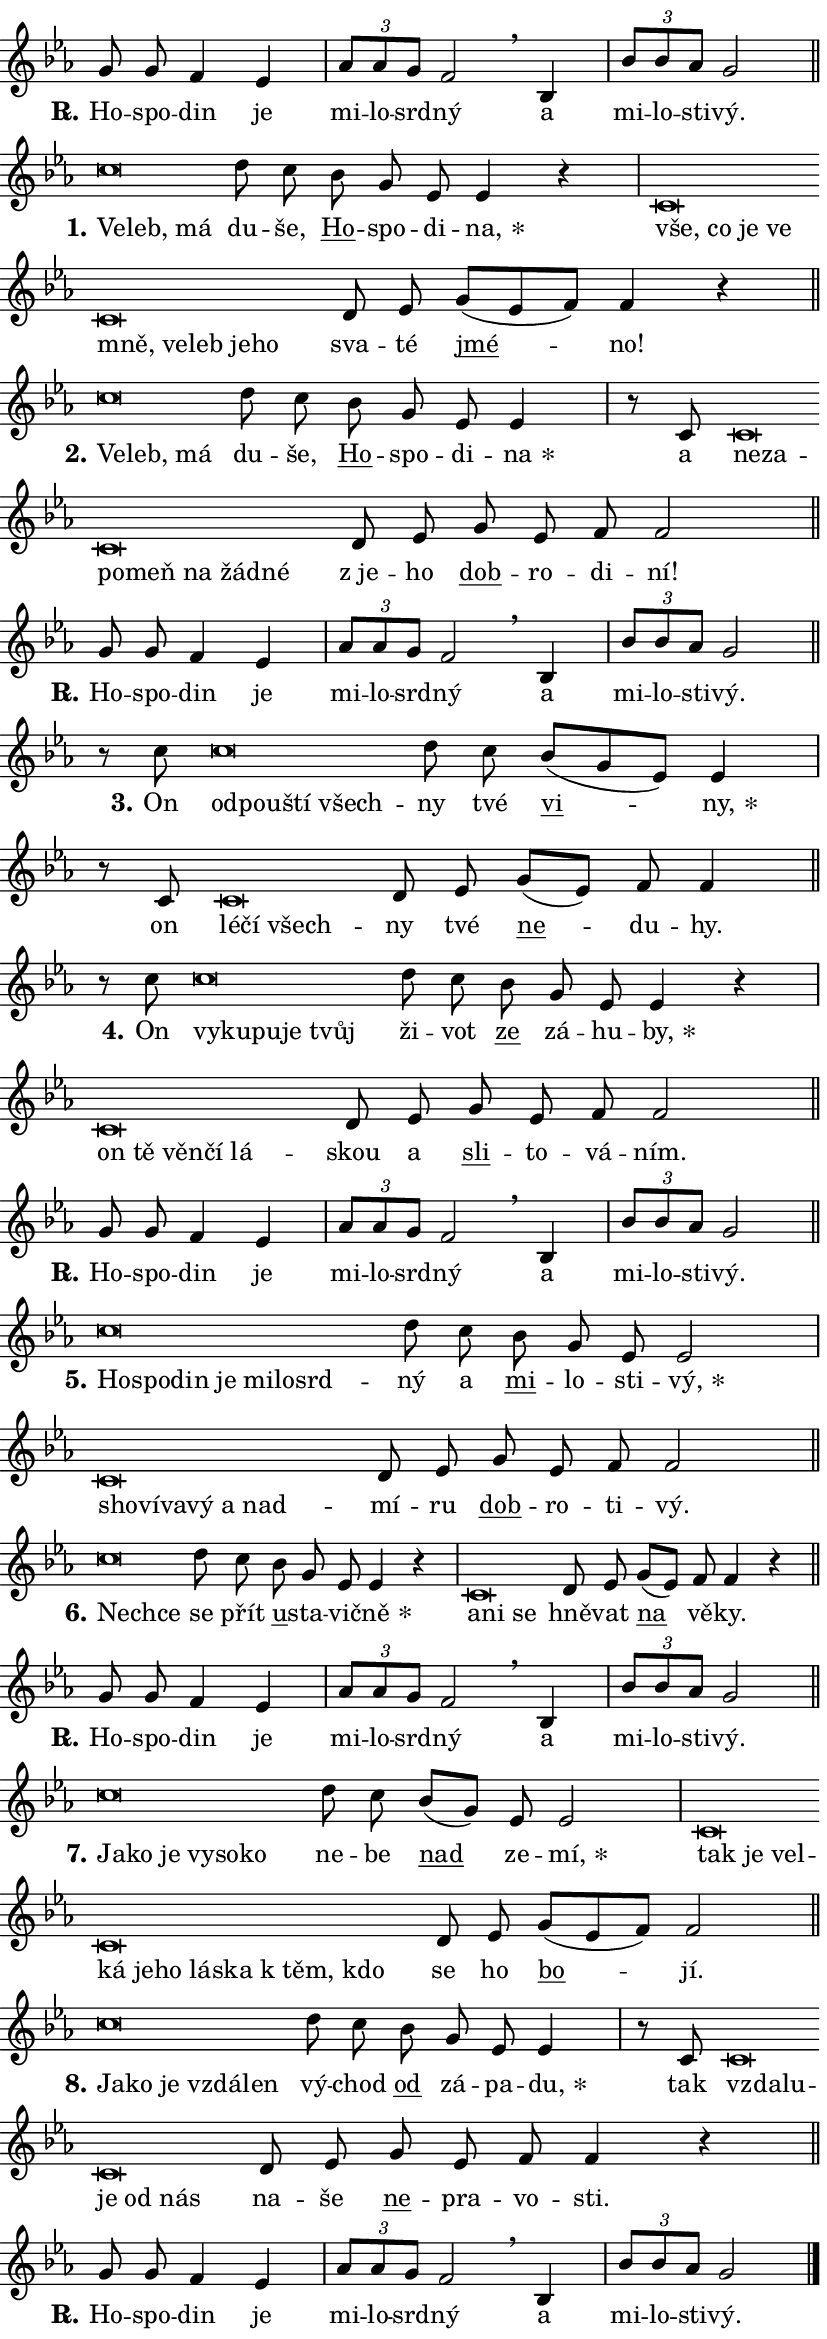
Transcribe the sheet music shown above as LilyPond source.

\version "2.24.0"
\header { tagline = "" }
\paper {
  indent = 0\cm
  top-margin = 0\cm
  right-margin = 0.13\cm % to fit lyric hyphens
  bottom-margin = 0\cm
  left-margin = 0\cm
  paper-width = 14\cm
  page-breaking = #ly:one-page-breaking
  system-system-spacing.basic-distance = #11
  score-system-spacing.basic-distance = #11
  ragged-last = ##f
}


%% Author: Thomas Morley
%% https://lists.gnu.org/archive/html/lilypond-user/2020-05/msg00002.html
#(define (line-position grob)
"Returns position of @var[grob} in current system:
   @code{'start}, if at first time-step
   @code{'end}, if at last time-step
   @code{'middle} otherwise
"
  (let* ((col (ly:item-get-column grob))
         (ln (ly:grob-object col 'left-neighbor))
         (rn (ly:grob-object col 'right-neighbor))
         (col-to-check-left (if (ly:grob? ln) ln col))
         (col-to-check-right (if (ly:grob? rn) rn col))
         (break-dir-left
           (and
             (ly:grob-property col-to-check-left 'non-musical #f)
             (ly:item-break-dir col-to-check-left)))
         (break-dir-right
           (and
             (ly:grob-property col-to-check-right 'non-musical #f)
             (ly:item-break-dir col-to-check-right))))
        (cond ((eqv? 1 break-dir-left) 'start)
              ((eqv? -1 break-dir-right) 'end)
              (else 'middle))))

#(define (tranparent-at-line-position vctor)
  (lambda (grob)
  "Relying on @code{line-position} select the relevant enry from @var{vctor}.
Used to determine transparency,"
    (case (line-position grob)
      ((end) (not (vector-ref vctor 0)))
      ((middle) (not (vector-ref vctor 1)))
      ((start) (not (vector-ref vctor 2))))))

noteHeadBreakVisibility =
#(define-music-function (break-visibility)(vector?)
"Makes @code{NoteHead}s transparent relying on @var{break-visibility}"
#{
  \override NoteHead.transparent =
    #(tranparent-at-line-position break-visibility)
#})

#(define delete-ledgers-for-transparent-note-heads
  (lambda (grob)
    "Reads whether a @code{NoteHead} is transparent.
If so this @code{NoteHead} is removed from @code{'note-heads} from
@var{grob}, which is supposed to be @code{LedgerLineSpanner}.
As a result ledgers are not printed for this @code{NoteHead}"
    (let* ((nhds-array (ly:grob-object grob 'note-heads))
           (nhds-list
             (if (ly:grob-array? nhds-array)
                 (ly:grob-array->list nhds-array)
                 '()))
           ;; Relies on the transparent-property being done before
           ;; Staff.LedgerLineSpanner.after-line-breaking is executed.
           ;; This is fragile ...
           (to-keep
             (remove
               (lambda (nhd)
                 (ly:grob-property nhd 'transparent #f))
               nhds-list)))
      ;; TODO find a better method to iterate over grob-arrays, similiar
      ;; to filter/remove etc for lists
      ;; For now rebuilt from scratch
      (set! (ly:grob-object grob 'note-heads)  '())
      (for-each
        (lambda (nhd)
          (ly:pointer-group-interface::add-grob grob 'note-heads nhd))
        to-keep))))

squashNotes = {
  \override NoteHead.X-extent = #'(-0.2 . 0.2)
  \override NoteHead.Y-extent = #'(-0.75 . 0)
  \override NoteHead.stencil =
    #(lambda (grob)
       (let ((pos (ly:grob-property grob 'staff-position)))
         (begin
           (if (< pos -7) (display "ERROR: Lower brevis then expected\n") (display ""))
           (if (<= pos -6) ly:text-interface::print ly:note-head::print))))
}
unSquashNotes = {
  \revert NoteHead.X-extent
  \revert NoteHead.Y-extent
  \revert NoteHead.stencil
}

hideNotes = \noteHeadBreakVisibility #begin-of-line-visible
unHideNotes = \noteHeadBreakVisibility #all-visible

% work-around for resetting accidentals
% https://lilypond.org/doc/v2.23/Documentation/notation/displaying-rhythms#unmetered-music
cadenzaMeasure = {
  \cadenzaOff
  \partial 1024 s1024
  \cadenzaOn
}

#(define-markup-command (accent layout props text) (markup?)
  "Underline accented syllable"
  (interpret-markup layout props
    #{\markup \override #'(offset . 4.3) \underline { #text }#}))

responsum = \markup \concat {
  "R" \hspace #-1.05 \path #0.1 #'((moveto 0 0.07) (lineto 0.9 0.8)) \hspace #0.05 "."
}

spaceSize = #0.6828661417322834 % exact space size for TeX Gyre Schola

\layout {
  \context {
    \Staff
    \remove "Time_signature_engraver"
    \override LedgerLineSpanner.after-line-breaking = #delete-ledgers-for-transparent-note-heads
  }
  \context {
    \Lyrics {
      \override LyricSpace.minimum-distance = \spaceSize
      \override LyricText.font-name = #"TeX Gyre Schola"
      \override LyricText.font-size = 1
      \override StanzaNumber.font-name = #"TeX Gyre Schola Bold"
      \override StanzaNumber.font-size = 1
    }
  }
  \context {
    \Score 
    \override NoteHead.text =
      #(lambda (grob) 
        (let ((pos (ly:grob-property grob 'staff-position)))
          #{\markup {
            \combine
              \halign #-0.55 \raise #(if (= pos -6) 0 0.5) \override #'(thickness . 2) \draw-line #'(3.2 . 0)
              \musicglyph "noteheads.sM1"
          }#}))
  }
}

% magnetic-lyrics.ily
%
%   written by
%     Jean Abou Samra <jean@abou-samra.fr>
%     Werner Lemberg <wl@gnu.org>
%
%   adapted by
%     Jiri Hon <jiri.hon@gmail.com>
%
% Version 2022-Apr-15

% https://www.mail-archive.com/lilypond-user@gnu.org/msg149350.html

#(define (Left_hyphen_pointer_engraver context)
   "Collect syllable-hyphen-syllable occurrences in lyrics and store
them in properties.  This engraver only looks to the left.  For
example, if the lyrics input is @code{foo -- bar}, it does the
following.

@itemize @bullet
@item
Set the @code{text} property of the @code{LyricHyphen} grob between
@q{foo} and @q{bar} to @code{foo}.

@item
Set the @code{left-hyphen} property of the @code{LyricText} grob with
text @q{foo} to the @code{LyricHyphen} grob between @q{foo} and
@q{bar}.
@end itemize

Use this auxiliary engraver in combination with the
@code{lyric-@/text::@/apply-@/magnetic-@/offset!} hook."
   (let ((hyphen #f)
         (text #f))
     (make-engraver
      (acknowledgers
       ((lyric-syllable-interface engraver grob source-engraver)
        (set! text grob)))
      (end-acknowledgers
       ((lyric-hyphen-interface engraver grob source-engraver)
        ;(when (not (grob::has-interface grob 'lyric-space-interface))
          (set! hyphen grob)));)
      ((stop-translation-timestep engraver)
       (when (and text hyphen)
         (ly:grob-set-object! text 'left-hyphen hyphen))
       (set! text #f)
       (set! hyphen #f)))))

#(define (lyric-text::apply-magnetic-offset! grob)
   "If the space between two syllables is less than the value in
property @code{LyricText@/.details@/.squash-threshold}, move the right
syllable to the left so that it gets concatenated with the left
syllable.

Use this function as a hook for
@code{LyricText@/.after-@/line-@/breaking} if the
@code{Left_@/hyphen_@/pointer_@/engraver} is active."
   (let ((hyphen (ly:grob-object grob 'left-hyphen #f)))
     (when hyphen
       (let ((left-text (ly:spanner-bound hyphen LEFT)))
         (when (grob::has-interface left-text 'lyric-syllable-interface)
           (let* ((common (ly:grob-common-refpoint grob left-text X))
                  (this-x-ext (ly:grob-extent grob common X))
                  (left-x-ext
                   (begin
                     ;; Trigger magnetism for left-text.
                     (ly:grob-property left-text 'after-line-breaking)
                     (ly:grob-extent left-text common X)))
                  ;; `delta` is the gap width between two syllables.
                  (delta (- (interval-start this-x-ext)
                            (interval-end left-x-ext)))
                  (details (ly:grob-property grob 'details))
                  (threshold (assoc-get 'squash-threshold details 0.2)))
             (when (< delta threshold)
               (let* (;; We have to manipulate the input text so that
                      ;; ligatures crossing syllable boundaries are not
                      ;; disabled.  For languages based on the Latin
                      ;; script this is essentially a beautification.
                      ;; However, for non-Western scripts it can be a
                      ;; necessity.
                      (lt (ly:grob-property left-text 'text))
                      (rt (ly:grob-property grob 'text))
                      (is-space (grob::has-interface hyphen 'lyric-space-interface))
                      (space (if is-space " " ""))
                      (extra-delta (if is-space spaceSize 0))
                      ;; Append new syllable.
                      (ltrt-space (if (and (string? lt) (string? rt))
                                (string-append lt space rt)
                                (make-concat-markup (list lt space rt))))
                      ;; Right-align `ltrt` to the right side.
                      (ltrt-space-markup (grob-interpret-markup
                               grob
                               (make-translate-markup
                                (cons (interval-length this-x-ext) 0)
                                (make-right-align-markup ltrt-space)))))
                 (begin
                   ;; Don't print `left-text`.
                   (ly:grob-set-property! left-text 'stencil #f)
                   ;; Set text and stencil (which holds all collected
                   ;; syllables so far) and shift it to the left.
                   (ly:grob-set-property! grob 'text ltrt-space)
                   (ly:grob-set-property! grob 'stencil ltrt-space-markup)
                   (ly:grob-translate-axis! grob (- (- delta extra-delta)) X))))))))))


#(define (lyric-hyphen::displace-bounds-first grob)
   ;; Make very sure this callback isn't triggered too early.
   (let ((left (ly:spanner-bound grob LEFT))
         (right (ly:spanner-bound grob RIGHT)))
     (ly:grob-property left 'after-line-breaking)
     (ly:grob-property right 'after-line-breaking)
     (ly:lyric-hyphen::print grob)))

squashThreshold = #0.4

\layout {
  \context {
    \Lyrics
    \consists #Left_hyphen_pointer_engraver
    \override LyricText.after-line-breaking =
      #lyric-text::apply-magnetic-offset!
    \override LyricHyphen.stencil = #lyric-hyphen::displace-bounds-first
    \override LyricText.details.squash-threshold = \squashThreshold
    \override LyricHyphen.minimum-distance = 0
    \override LyricHyphen.minimum-length = \squashThreshold
  }
}

squashText = \override LyricText.details.squash-threshold = 9999
unSquashText = \override LyricText.details.squash-threshold = \squashThreshold

leftText = \override LyricText.self-alignment-X = #LEFT
unLeftText = \revert LyricText.self-alignment-X

starOffset = #(lambda (grob) 
                (let ((x_offset (ly:self-alignment-interface::aligned-on-x-parent grob)))
                  (if (= x_offset 0) 0 (+ x_offset 1.2))))

star = #(define-music-function (syllable)(string?)
"Append star separator at the end of a syllable"
#{
  \once \override LyricText.X-offset = #starOffset
  \lyricmode { \markup {
    #syllable
    \override #'((font-name . "TeX Gyre Schola Bold")) \hspace #0.2 \lower #0.65 \larger "*"
  } }
#})

starAccent = #(define-music-function (syllable)(string?)
"Append star separator at the end of a syllable and make accent"
#{
  \once \override LyricText.X-offset = #starOffset
  \lyricmode { \markup {
    \accent #syllable
    \override #'((font-name . "TeX Gyre Schola Bold")) \hspace #0.2 \lower #0.65 \larger "*"
  } }
#})

breath = #(define-music-function (syllable)(string?)
"Append breathing indicator at the end of a syllable"
#{
  \lyricmode { \markup { #syllable "+" } }
#})

optionalBreath = #(define-music-function (syllable)(string?)
"Append optional breathing indicator at the end of a syllable"
#{
  \lyricmode { \markup { #syllable "(+)" } }
#})


\score {
    <<
        \new Voice = "melody" { \cadenzaOn \key es \major \relative { g'8 g f4 es \cadenzaMeasure \bar "|" \tuplet 3/2 { as8[ as g] } f2 \breathe \bar "" bes,4 \cadenzaMeasure \bar "|" \tuplet 3/2 {bes'8[ bes as] } g2 \cadenzaMeasure \bar "||" \break } }
        \new Lyrics \lyricsto "melody" { \lyricmode { \set stanza = \responsum
Ho -- spo -- din je mi -- lo -- srd -- ný a mi -- lo -- sti -- vý. } }
    >>
    \layout {}
}

\score {
    <<
        \new Voice = "melody" { \cadenzaOn \key es \major \relative { \squashNotes c''\breve*1/16 \hideNotes \breve*1/16 \breve*1/16 \bar "" \unHideNotes \unSquashNotes d8 c \bar "" bes g es es4 r \cadenzaMeasure \bar "|" \squashNotes c\breve*1/16 \hideNotes \breve*1/16 \bar "" \breve*1/16 \bar "" \breve*1/16 \bar "" \breve*1/16 \bar "" \breve*1/16 \bar "" \breve*1/16 \bar "" \breve*1/16 \breve*1/16 \bar "" \unHideNotes \unSquashNotes d8 es \bar "" g[( es f)] f4 r \cadenzaMeasure \bar "||" \break } }
        \new Lyrics \lyricsto "melody" { \lyricmode { \set stanza = "1."
\leftText Ve -- \squashText leb, má \unLeftText \unSquashText du -- še, \markup \accent Ho -- spo -- di -- \star na, \leftText vše, \squashText co je ve mně, ve -- leb je -- ho \unLeftText \unSquashText sva -- té \markup \accent jmé -- no! } }
    >>
    \layout {}
}

\score {
    <<
        \new Voice = "melody" { \cadenzaOn \key es \major \relative { \squashNotes c''\breve*1/16 \hideNotes \breve*1/16 \breve*1/16 \bar "" \unHideNotes \unSquashNotes d8 c \bar "" bes g es es4 \cadenzaMeasure \bar "|" r8 c8 \squashNotes c\breve*1/16 \hideNotes \breve*1/16 \bar "" \breve*1/16 \bar "" \breve*1/16 \bar "" \breve*1/16 \bar "" \breve*1/16 \breve*1/16 \bar "" \unHideNotes \unSquashNotes d8 es \bar "" g es f f2 \cadenzaMeasure \bar "||" \break } }
        \new Lyrics \lyricsto "melody" { \lyricmode { \set stanza = "2."
\leftText Ve -- \squashText leb, má \unLeftText \unSquashText du -- še, \markup \accent Ho -- spo -- di -- \star na a \leftText ne -- \squashText za -- po -- meň na žád -- né \unLeftText \unSquashText "z je" -- ho \markup \accent dob -- ro -- di -- ní! } }
    >>
    \layout {}
}

\score {
    <<
        \new Voice = "melody" { \cadenzaOn \key es \major \relative { g'8 g f4 es \cadenzaMeasure \bar "|" \tuplet 3/2 { as8[ as g] } f2 \breathe \bar "" bes,4 \cadenzaMeasure \bar "|" \tuplet 3/2 {bes'8[ bes as] } g2 \cadenzaMeasure \bar "||" \break } }
        \new Lyrics \lyricsto "melody" { \lyricmode { \set stanza = \responsum
Ho -- spo -- din je mi -- lo -- srd -- ný a mi -- lo -- sti -- vý. } }
    >>
    \layout {}
}

\score {
    <<
        \new Voice = "melody" { \cadenzaOn \key es \major \relative { r8 c''8 \squashNotes c\breve*1/16 \hideNotes \breve*1/16 \bar "" \breve*1/16 \breve*1/16 \bar "" \unHideNotes \unSquashNotes d8 c \bar "" bes[( g es)] es4 \cadenzaMeasure \bar "|" r8 c8 \squashNotes c\breve*1/16 \hideNotes \breve*1/16 \breve*1/16 \bar "" \unHideNotes \unSquashNotes d8 es \bar "" g[( es)] f f4 \cadenzaMeasure \bar "||" \break } }
        \new Lyrics \lyricsto "melody" { \lyricmode { \set stanza = "3."
On \leftText od -- \squashText pou -- ští všech -- \unLeftText \unSquashText ny tvé \markup \accent vi -- \star ny, on \leftText lé -- \squashText čí všech -- \unLeftText \unSquashText ny tvé \markup \accent ne -- du -- hy. } }
    >>
    \layout {}
}

\score {
    <<
        \new Voice = "melody" { \cadenzaOn \key es \major \relative { r8 c''8 \squashNotes c\breve*1/16 \hideNotes \breve*1/16 \bar "" \breve*1/16 \bar "" \breve*1/16 \breve*1/16 \bar "" \unHideNotes \unSquashNotes d8 c \bar "" bes g es es4 r \cadenzaMeasure \bar "|" \squashNotes c\breve*1/16 \hideNotes \breve*1/16 \bar "" \breve*1/16 \bar "" \breve*1/16 \breve*1/16 \bar "" \unHideNotes \unSquashNotes d8 es \bar "" g es f f2 \cadenzaMeasure \bar "||" \break } }
        \new Lyrics \lyricsto "melody" { \lyricmode { \set stanza = "4."
On \leftText vy -- \squashText ku -- pu -- je tvůj \unLeftText \unSquashText ži -- vot \markup \accent ze zá -- hu -- \star by, \leftText on \squashText tě věn -- čí lá -- \unLeftText \unSquashText skou a \markup \accent sli -- to -- vá -- ním. } }
    >>
    \layout {}
}

\score {
    <<
        \new Voice = "melody" { \cadenzaOn \key es \major \relative { g'8 g f4 es \cadenzaMeasure \bar "|" \tuplet 3/2 { as8[ as g] } f2 \breathe \bar "" bes,4 \cadenzaMeasure \bar "|" \tuplet 3/2 {bes'8[ bes as] } g2 \cadenzaMeasure \bar "||" \break } }
        \new Lyrics \lyricsto "melody" { \lyricmode { \set stanza = \responsum
Ho -- spo -- din je mi -- lo -- srd -- ný a mi -- lo -- sti -- vý. } }
    >>
    \layout {}
}

\score {
    <<
        \new Voice = "melody" { \cadenzaOn \key es \major \relative { \squashNotes c''\breve*1/16 \hideNotes \breve*1/16 \bar "" \breve*1/16 \bar "" \breve*1/16 \bar "" \breve*1/16 \bar "" \breve*1/16 \breve*1/16 \bar "" \unHideNotes \unSquashNotes d8 c \bar "" bes g es es2 \cadenzaMeasure \bar "|" \squashNotes c\breve*1/16 \hideNotes \breve*1/16 \bar "" \breve*1/16 \bar "" \breve*1/16 \bar "" \breve*1/16 \breve*1/16 \bar "" \unHideNotes \unSquashNotes d8 es \bar "" g es f f2 \cadenzaMeasure \bar "||" \break } }
        \new Lyrics \lyricsto "melody" { \lyricmode { \set stanza = "5."
\leftText Ho -- \squashText spo -- din je mi -- lo -- srd -- \unLeftText \unSquashText ný a \markup \accent mi -- lo -- sti -- \star vý, \leftText sho -- \squashText ví -- va -- vý a nad -- \unLeftText \unSquashText mí -- ru \markup \accent dob -- ro -- ti -- vý. } }
    >>
    \layout {}
}

\score {
    <<
        \new Voice = "melody" { \cadenzaOn \key es \major \relative { \squashNotes c''\breve*1/16 \hideNotes \breve*1/16 \bar "" \unHideNotes \unSquashNotes d8 c \bar "" bes g es es4 r \cadenzaMeasure \bar "|" \squashNotes c\breve*1/16 \hideNotes \breve*1/16 \breve*1/16 \bar "" \unHideNotes \unSquashNotes d8 es \bar "" g[( es)] f f4 r \cadenzaMeasure \bar "||" \break } }
        \new Lyrics \lyricsto "melody" { \lyricmode { \set stanza = "6."
\leftText Nech -- \squashText ce \unLeftText \unSquashText se přít \markup \accent u -- sta -- vič -- \star ně \leftText a -- \squashText ni se \unLeftText \unSquashText hně -- vat \markup \accent na vě -- ky. } }
    >>
    \layout {}
}

\score {
    <<
        \new Voice = "melody" { \cadenzaOn \key es \major \relative { g'8 g f4 es \cadenzaMeasure \bar "|" \tuplet 3/2 { as8[ as g] } f2 \breathe \bar "" bes,4 \cadenzaMeasure \bar "|" \tuplet 3/2 {bes'8[ bes as] } g2 \cadenzaMeasure \bar "||" \break } }
        \new Lyrics \lyricsto "melody" { \lyricmode { \set stanza = \responsum
Ho -- spo -- din je mi -- lo -- srd -- ný a mi -- lo -- sti -- vý. } }
    >>
    \layout {}
}

\score {
    <<
        \new Voice = "melody" { \cadenzaOn \key es \major \relative { \squashNotes c''\breve*1/16 \hideNotes \breve*1/16 \bar "" \breve*1/16 \bar "" \breve*1/16 \bar "" \breve*1/16 \breve*1/16 \bar "" \unHideNotes \unSquashNotes d8 c \bar "" bes[( g)] es es2 \cadenzaMeasure \bar "|" \squashNotes c\breve*1/16 \hideNotes \breve*1/16 \bar "" \breve*1/16 \bar "" \breve*1/16 \bar "" \breve*1/16 \bar "" \breve*1/16 \bar "" \breve*1/16 \bar "" \breve*1/16 \bar "" \breve*1/16 \breve*1/16 \bar "" \unHideNotes \unSquashNotes d8 es \bar "" g[( es f)] f2 \cadenzaMeasure \bar "||" \break } }
        \new Lyrics \lyricsto "melody" { \lyricmode { \set stanza = "7."
\leftText Ja -- \squashText ko je vy -- so -- ko \unLeftText \unSquashText ne -- be \markup \accent nad ze -- \star mí, \leftText tak \squashText je vel -- ká je -- ho lá -- ska "k těm," kdo \unLeftText \unSquashText se ho \markup \accent bo -- jí. } }
    >>
    \layout {}
}

\score {
    <<
        \new Voice = "melody" { \cadenzaOn \key es \major \relative { \squashNotes c''\breve*1/16 \hideNotes \breve*1/16 \bar "" \breve*1/16 \bar "" \breve*1/16 \breve*1/16 \bar "" \unHideNotes \unSquashNotes d8 c \bar "" bes g es es4 \cadenzaMeasure \bar "|" r8 c8 \squashNotes c\breve*1/16 \hideNotes \breve*1/16 \bar "" \breve*1/16 \bar "" \breve*1/16 \breve*1/16 \bar "" \unHideNotes \unSquashNotes d8 es \bar "" g es f f4 r \cadenzaMeasure \bar "||" \break } }
        \new Lyrics \lyricsto "melody" { \lyricmode { \set stanza = "8."
\leftText Ja -- \squashText ko je vzdá -- len \unLeftText \unSquashText vý -- chod \markup \accent od zá -- pa -- \star du, tak \leftText vzda -- \squashText lu -- je od nás \unLeftText \unSquashText na -- še \markup \accent ne -- pra -- vo -- sti. } }
    >>
    \layout {}
}

\score {
    <<
        \new Voice = "melody" { \cadenzaOn \key es \major \relative { g'8 g f4 es \cadenzaMeasure \bar "|" \tuplet 3/2 { as8[ as g] } f2 \breathe \bar "" bes,4 \cadenzaMeasure \bar "|" \tuplet 3/2 {bes'8[ bes as] } g2 \cadenzaMeasure \bar "||" \break } \bar "|." }
        \new Lyrics \lyricsto "melody" { \lyricmode { \set stanza = \responsum
Ho -- spo -- din je mi -- lo -- srd -- ný a mi -- lo -- sti -- vý. } }
    >>
    \layout {}
}
